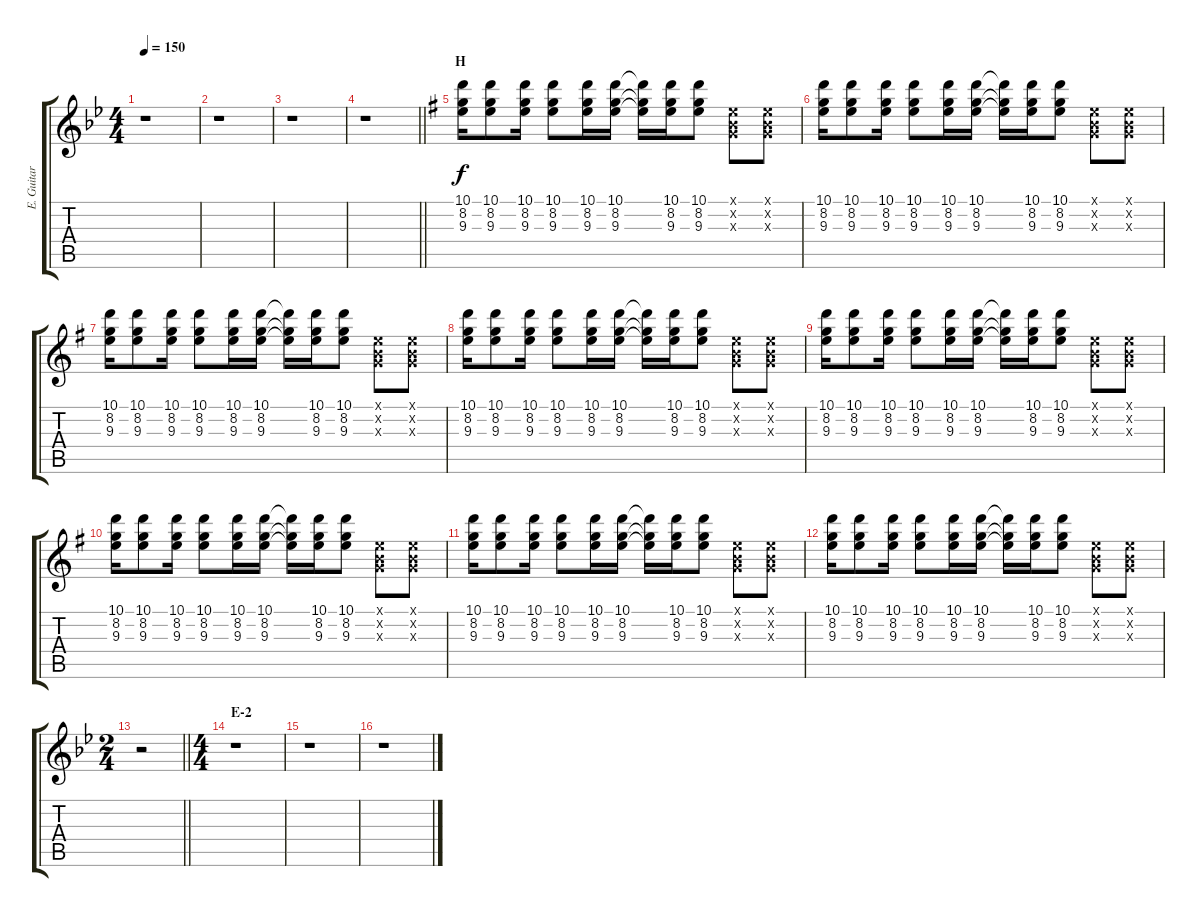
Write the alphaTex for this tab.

\track ("E. Guitar III" "E. Guitar ") {instrument electricguitarclean}
\staff {score tabs}
\tuning (E4 B3 G3 D3 A2 E2) {hide}
\ts (4 4)
\tempo 150
\clef g2
\ks bb
r.1{dy f} |
r.1 |
r.1 |
\barLineRight lightlight
r.1 |
\section ("" "H")
\ks g
(10.1 8.2 9.3).16 (10.1 8.2 9.3).8 (10.1 8.2 9.3).16 (10.1 8.2 9.3).8 (10.1 8.2 9.3).16 (10.1 8.2 9.3).16 (10.1{t} 8.2{t} 9.3{t}).16 (10.1 8.2 9.3).16 (10.1 8.2 9.3).8 (0.1{x} 0.2{x} 0.3{x}).8 (0.1{x} 0.2{x} 0.3{x}).8 |
(10.1 8.2 9.3).16 (10.1 8.2 9.3).8 (10.1 8.2 9.3).16 (10.1 8.2 9.3).8 (10.1 8.2 9.3).16 (10.1 8.2 9.3).16 (10.1{t} 8.2{t} 9.3{t}).16 (10.1 8.2 9.3).16 (10.1 8.2 9.3).8 (0.1{x} 0.2{x} 0.3{x}).8 (0.1{x} 0.2{x} 0.3{x}).8 |
(10.1 8.2 9.3).16 (10.1 8.2 9.3).8 (10.1 8.2 9.3).16 (10.1 8.2 9.3).8 (10.1 8.2 9.3).16 (10.1 8.2 9.3).16 (10.1{t} 8.2{t} 9.3{t}).16 (10.1 8.2 9.3).16 (10.1 8.2 9.3).8 (0.1{x} 0.2{x} 0.3{x}).8 (0.1{x} 0.2{x} 0.3{x}).8 |
(10.1 8.2 9.3).16 (10.1 8.2 9.3).8 (10.1 8.2 9.3).16 (10.1 8.2 9.3).8 (10.1 8.2 9.3).16 (10.1 8.2 9.3).16 (10.1{t} 8.2{t} 9.3{t}).16 (10.1 8.2 9.3).16 (10.1 8.2 9.3).8 (0.1{x} 0.2{x} 0.3{x}).8 (0.1{x} 0.2{x} 0.3{x}).8 |
(10.1 8.2 9.3).16 (10.1 8.2 9.3).8 (10.1 8.2 9.3).16 (10.1 8.2 9.3).8 (10.1 8.2 9.3).16 (10.1 8.2 9.3).16 (10.1{t} 8.2{t} 9.3{t}).16 (10.1 8.2 9.3).16 (10.1 8.2 9.3).8 (0.1{x} 0.2{x} 0.3{x}).8 (0.1{x} 0.2{x} 0.3{x}).8 |
(10.1 8.2 9.3).16 (10.1 8.2 9.3).8 (10.1 8.2 9.3).16 (10.1 8.2 9.3).8 (10.1 8.2 9.3).16 (10.1 8.2 9.3).16 (10.1{t} 8.2{t} 9.3{t}).16 (10.1 8.2 9.3).16 (10.1 8.2 9.3).8 (0.1{x} 0.2{x} 0.3{x}).8 (0.1{x} 0.2{x} 0.3{x}).8 |
(10.1 8.2 9.3).16 (10.1 8.2 9.3).8 (10.1 8.2 9.3).16 (10.1 8.2 9.3).8 (10.1 8.2 9.3).16 (10.1 8.2 9.3).16 (10.1{t} 8.2{t} 9.3{t}).16 (10.1 8.2 9.3).16 (10.1 8.2 9.3).8 (0.1{x} 0.2{x} 0.3{x}).8 (0.1{x} 0.2{x} 0.3{x}).8 |
(10.1 8.2 9.3).16 (10.1 8.2 9.3).8 (10.1 8.2 9.3).16 (10.1 8.2 9.3).8 (10.1 8.2 9.3).16 (10.1 8.2 9.3).16 (10.1{t} 8.2{t} 9.3{t}).16 (10.1 8.2 9.3).16 (10.1 8.2 9.3).8 (0.1{x} 0.2{x} 0.3{x}).8 (0.1{x} 0.2{x} 0.3{x}).8 |
\ts (2 4)
\barLineRight lightlight
\ks bb
r.2 |
\ts (4 4)
\section ("" "E-2")
r.1 |
r.1 |
r.1
